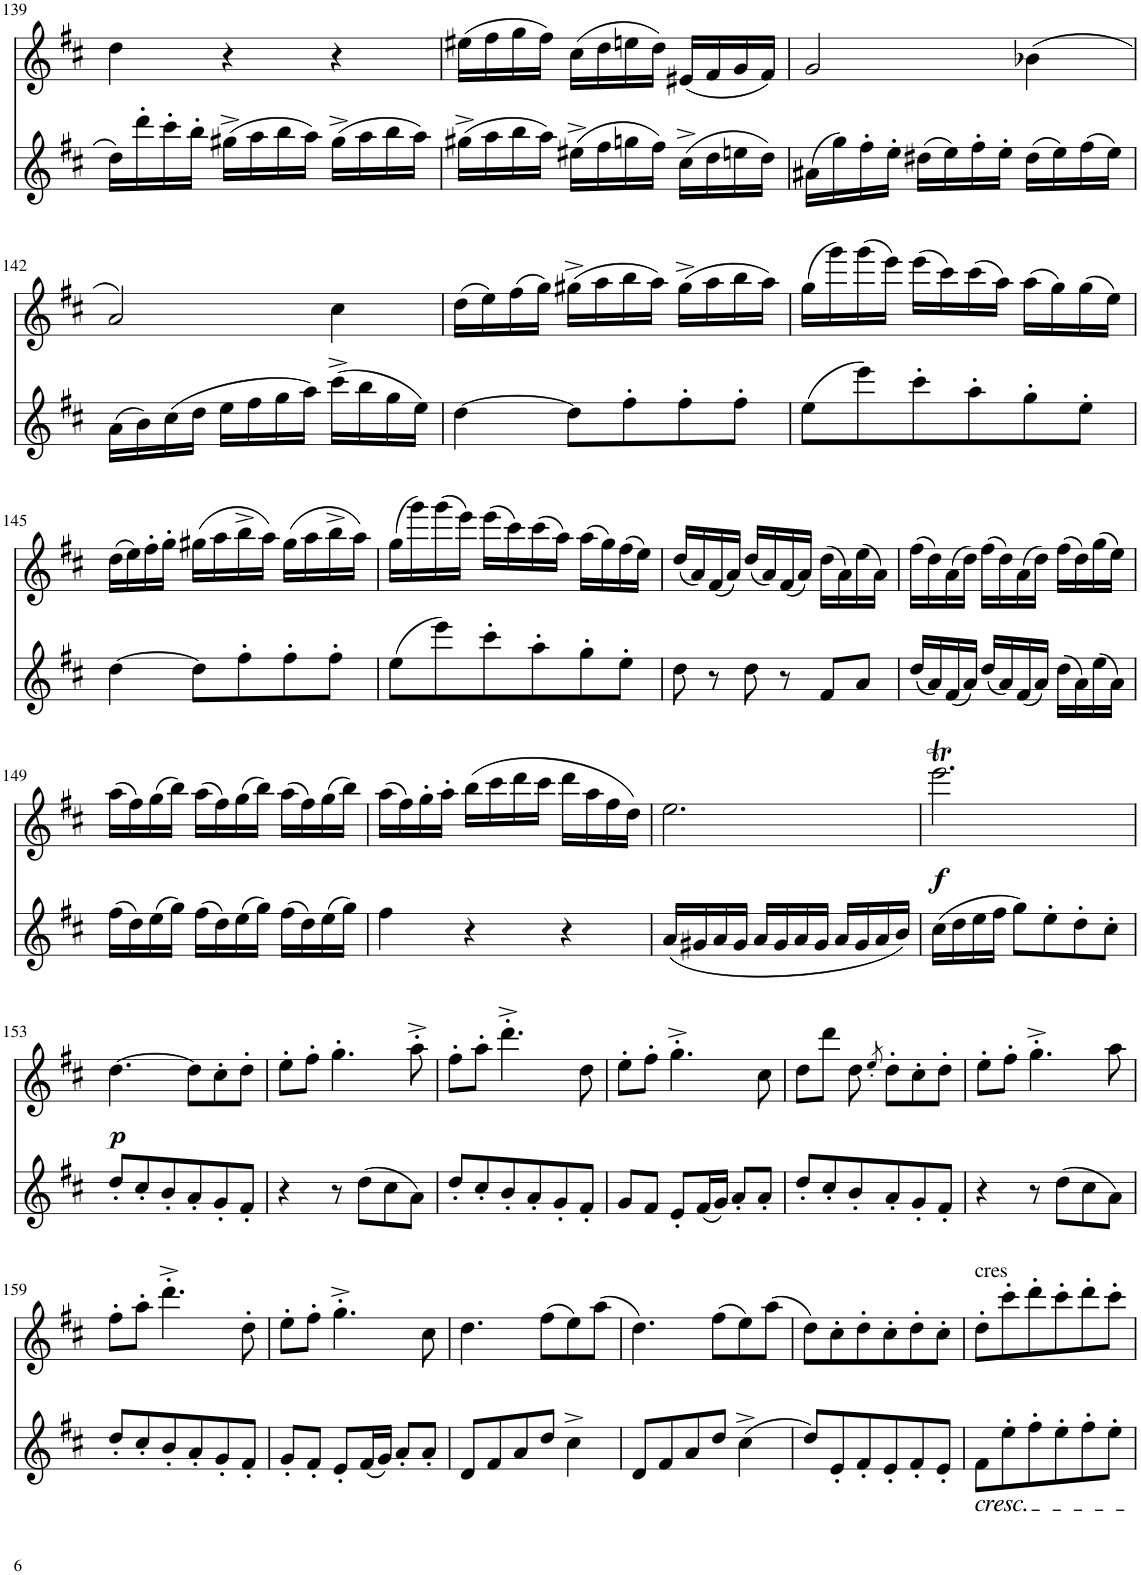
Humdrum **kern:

**kern	**kern	**dynam
*part2	*part1	*part1
*staff2	*staff1	*staff1
*I"Flöte	*I"Flöte	*
*I'Fl	*I'Fl	*
!!LO:PB:g=z
*clefG2	*clefG2	*
*k[f#c#]	*k[f#c#]	*
*M3/4	*M3/4	*
=139	=139	=139
16dd\LL	4dd\	.
16ddd'\	.	.
16ccc#'\	.	.
16bb'\JJ	.	.
(16gg#X^\LL	4r	.
16aa\	.	.
16bb\	.	.
16aa\JJ)	.	.
(16gg#^\LL	4r	.
16aa\	.	.
16bb\	.	.
16aa\JJ)	.	.
=140	=140	=140
(16gg#X^\LL	(16ee#X\LL	.
16aa\	16ff#\	.
16bb\	16gg\	.
16aa\JJ)	16ff#\JJ)	.
(16ee#X^\LL	(16cc#\LL	.
16ff#\	16dd\	.
16ggn\	16een\	.
16ff#\JJ)	16dd\JJ)	.
(16cc#^\LL	(16e#X/LL	.
16dd\	16f#/	.
16een\	16g/	.
16dd\JJ)	16f#/JJ)	.
=141	=141	=141
(16a#X\LL	2g/	.
16gg\)	.	.
16ff#'\	.	.
16ee'\JJ	.	.
(16dd#X\LL	.	.
16ee\)	.	.
16ff#'\	.	.
16ee'\JJ	.	.
(16dd#\LL	(4b-X\	.
16ee\)	.	.
(16ff#\	.	.
16ee\JJ)	.	.
!!LO:LB:g=z
=142	=142	=142
(16a\LL	2a/)	.
16b\)	.	.
(16cc#\	.	.
16dd\JJ	.	.
16ee\LL	.	.
16ff#\	.	.
16gg\	.	.
16aa\JJ)	.	.
(16ccc#^\LL	4cc#\	.
16bb\	.	.
16gg\	.	.
16ee\JJ)	.	.
=143	=143	=143
[4dd\	(16dd\LL	.
.	16ee\)	.
.	(16ff#\	.
.	16gg\JJ)	.
8dd\L]	(16gg#X^\LL	.
.	16aa\	.
8ff#'\	16bb\	.
.	16aa\JJ)	.
8ff#'\	(16gg#^\LL	.
.	16aa\	.
8ff#'\J	16bb\	.
.	16aa\JJ)	.
=144	=144	=144
(8ee\L	(16gg\LL	.
.	16ggg\)	.
8eee\)	(16ggg\	.
.	16eee\JJ)	.
8ccc#'\	(16eee\LL	.
.	16ccc#\)	.
8aa'\	(16ccc#\	.
.	16aa\JJ)	.
8gg'\	(16aa\LL	.
.	16gg\)	.
8ee'\J	(16gg\	.
.	16ee\JJ)	.
!!LO:LB:g=z
=145	=145	=145
[4dd\	(16dd\LL	.
.	16ee\)	.
.	16ff#'\	.
.	16gg'\JJ	.
8dd\L]	(16gg#X\LL	.
.	16aa\	.
8ff#'\	16bb^\	.
.	16aa\JJ)	.
8ff#'\	(16gg#\LL	.
.	16aa\	.
8ff#'\J	16bb^\	.
.	16aa\JJ)	.
=146	=146	=146
(8ee\L	(16gg\LL	.
.	16ggg\)	.
8eee\)	(16ggg\	.
.	16eee\JJ)	.
8ccc#'\	(16eee\LL	.
.	16ccc#\)	.
8aa'\	(16ccc#\	.
.	16aa\JJ)	.
8gg'\	(16aa\LL	.
.	16gg\)	.
8ee'\J	(16ff#\	.
.	16ee\JJ)	.
=147	=147	=147
8dd\	(16dd/LL	.
.	16a/)	.
8r	(16f#/	.
.	16a/JJ)	.
8dd\	(16dd/LL	.
.	16a/)	.
8r	(16f#/	.
.	16a/JJ)	.
8f#/L	(16dd\LL	.
.	16a\)	.
8a/J	(16ee\	.
.	16a\JJ)	.
=148	=148	=148
(16dd/LL	(16ff#\LL	.
16a/)	16dd\)	.
(16f#/	(16a\	.
16a/JJ)	16dd\JJ)	.
(16dd/LL	(16ff#\LL	.
16a/)	16dd\)	.
(16f#/	(16a\	.
16a/JJ)	16dd\JJ)	.
(16dd\LL	(16ff#\LL	.
16a\)	16dd\)	.
(16ee\	(16gg\	.
16a\JJ)	16ee\JJ)	.
!!LO:LB:g=z
=149	=149	=149
(16ff#\LL	(16aa\LL	.
16dd\)	16ff#\)	.
(16ee\	(16gg\	.
16gg\JJ)	16bb\JJ)	.
(16ff#\LL	(16aa\LL	.
16dd\)	16ff#\)	.
(16ee\	(16gg\	.
16gg\JJ)	16bb\JJ)	.
(16ff#\LL	(16aa\LL	.
16dd\)	16ff#\)	.
(16ee\	(16gg\	.
16gg\JJ)	16bb\JJ)	.
=150	=150	=150
4ff#\	(16aa\LL	.
.	16ff#\)	.
.	16gg'\	.
.	16aa'\JJ	.
4r	(16bb\LL	.
.	16ccc#\	.
.	16ddd\	.
.	16ccc#\JJ	.
4r	16ddd\LL	.
.	16aa\	.
.	16ff#\	.
.	16dd\JJ)	.
=151	=151	=151
(16a/LL	2.ee\	.
16g#X/	.	.
16a/	.	.
16g#/JJ	.	.
16a/LL	.	.
16g#/	.	.
16a/	.	.
16g#/JJ	.	.
16a/LL	.	.
16g#/	.	.
16a/	.	.
16b/JJ)	.	.
=152	=152	=152
!	!	!LO:DY:b
(16cc#\LL	2.eeeT\	f
16dd\	.	.
16ee\	.	.
16ff#\JJ	.	.
8gg\L)	.	.
8ee'\	.	.
8dd'\	.	.
8cc#'\J	.	.
!!LO:LB:g=z
=153	=153	=153
!	!	!LO:DY:b
8dd'/L	[4.dd\	p
8cc#'/	.	.
8b'/	.	.
8a'/	8dd\L]	.
8g'/	8cc#'\	.
8f#'/J	8dd'\J	.
=154	=154	=154
4r	8ee'\L	.
.	8ff#'\J	.
8r	4.gg'\	.
(8dd\L	.	.
8cc#\	.	.
8a\J)	8aa'^\	.
=155	=155	=155
8dd'/L	8ff#'\L	.
8cc#'/	8aa'\J	.
8b'/	4.ddd'^\	.
8a'/	.	.
8g'/	.	.
8f#'/J	8dd\	.
=156	=156	=156
8g/L	8ee'\L	.
8f#/J	8ff#'\J	.
8e'/L	4.gg'^\	.
(16f#/L	.	.
16g/JJ)	.	.
8a'/L	.	.
8a'/J	8cc#\	.
=157	=157	=157
8dd'/L	8dd\L	.
8cc#'/	8ddd\J	.
8b'/	8dd\	.
.	8qee'/	.
8a'/	8dd'\L	.
8g'/	8cc#'\	.
8f#'/J	8dd'\J	.
=158	=158	=158
4r	8ee'\L	.
.	8ff#'\J	.
8r	4.gg'^\	.
(8dd\L	.	.
8cc#\	.	.
8a\J)	8aa\	.
!!LO:LB:g=z
=159	=159	=159
8dd'/L	8ff#'\L	.
8cc#'/	8aa'\J	.
8b'/	4.ddd'^\	.
8a'/	.	.
8g'/	.	.
8f#'/J	8dd'\	.
=160	=160	=160
8g'/L	8ee'\L	.
8f#'/J	8ff#'\J	.
8e'/L	4.gg'^\	.
(16f#/L	.	.
16g/JJ)	.	.
8a'/L	.	.
8a'/J	8cc#\	.
=161	=161	=161
8d/L	4.dd\	.
8f#/	.	.
8a/	.	.
8dd/J	(8ff#\L	.
4cc#^\	8ee\)	.
.	(8aa\J	.
=162	=162	=162
8d/L	4.dd\)	.
8f#/	.	.
8a/	.	.
8dd/J	(8ff#\L	.
(4cc#^\	8ee\)	.
.	(8aa\J	.
=163	=163	=163
8dd/L)	8dd\L)	.
8e'/	8cc#'\	.
8f#'/	8dd'\	.
8e'/	8cc#'\	.
8f#'/	8dd'\	.
8e'/J	8cc#'\J	.
=164	=164	=164
!	!LO:TX:a:t=cres	!
!LO:TX:b:i:t=cresc.	!	!
8f#\L	8dd'\L	.
8ee'\	8ccc#'\	.
8ff#'\	8ddd'\	.
8ee'\	8ccc#'\	.
8ff#'\	8ddd'\	.
8ee'\J	8ccc#'\J	.
=	=	=
*-	*-	*-
